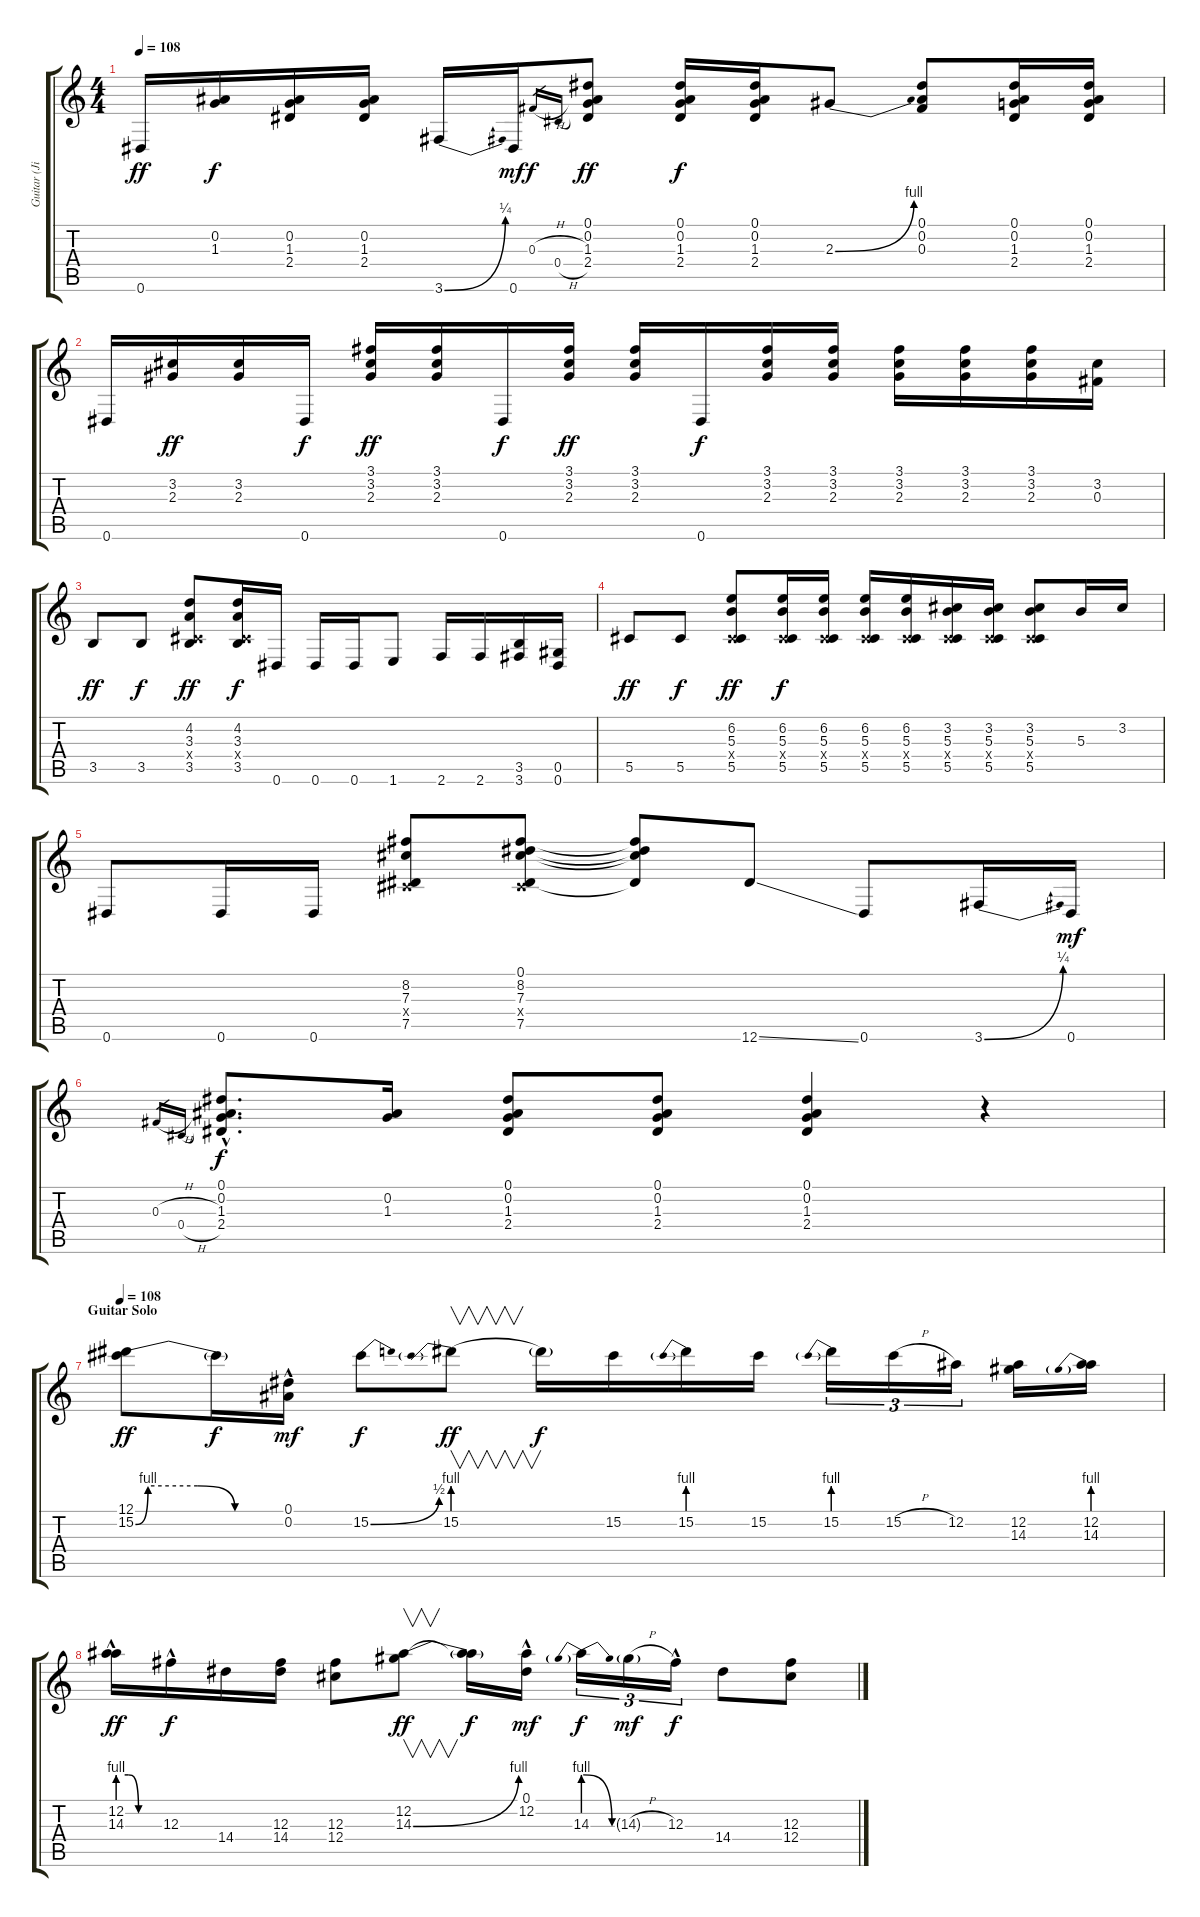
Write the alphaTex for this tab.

\track ("Guitar (Jimi Hendrix)" "Guitar (Ji") {instrument overdrivenguitar}
\staff {score tabs}
\tuning (Eb4 Bb3 Gb3 Db3 Ab2 Eb2) {hide}
\ts (4 4)
\tempo 108
\clef g2
\ks c
0.6.16{dy ff} (0.2 1.3).16{dy f} (0.2 1.3 2.4).16 (0.2 1.3 2.4).16 3.6{be (bend 0 0 60 1)}.16 0.6.16{dy mf} 0.3{h}.16{gr dy f} 0.4{h}.16{gr} (0.1 0.2 1.3 2.4).8{dy ff} (0.1 0.2 1.3 2.4).16{dy f} (0.1 0.2 1.3 2.4).16 2.3{be (bend 0 0 60 4)}.8 (0.1 0.2 0.3).8 (0.1 0.2 1.3 2.4).16 (0.1 0.2 1.3 2.4).16 |
0.6.16 (3.2 2.3).16{dy ff} (3.2 2.3).16 0.6.16{dy f} (3.1 3.2 2.3).16{dy ff} (3.1 3.2 2.3).16 0.6.16{dy f} (3.1 3.2 2.3).16{dy ff} (3.1 3.2 2.3).16 0.6.16{dy f} (3.1 3.2 2.3).16 (3.1 3.2 2.3).16 (3.1 3.2 2.3).16 (3.1 3.2 2.3).16 (3.1 3.2 2.3).16 (3.2 0.3).16 |
3.5.8{dy ff} 3.5.8{dy f} (4.2 3.3 0.4{x} 3.5).8{dy ff} (4.2 3.3 0.4{x} 3.5).16{dy f} 0.6.16 0.6.16 0.6.16 1.6.8 2.6.16 2.6.16 (3.5 3.6).16 (0.5 0.6).16 |
5.5.8{dy ff} 5.5.8{dy f} (6.2 5.3 0.4{x} 5.5).8{dy ff} (6.2 5.3 0.4{x} 5.5).16{dy f} (6.2 5.3 0.4{x} 5.5).16 (6.2 5.3 0.4{x} 5.5).16 (6.2 5.3 0.4{x} 5.5).16 (3.2 5.3 0.4{x} 5.5).16 (3.2 5.3 0.4{x} 5.5).16 (3.2 5.3 0.4{x} 5.5).8 5.3.16 3.2.16 |
0.6.8 0.6.16 0.6.16 (8.2 7.3 0.4{x} 7.5).8 (0.1 8.2 7.3 0.4{x} 7.5).8 (0.1{t} 8.2{t} 7.3{t} 7.5{t}).8 12.6{ss}.8 0.6.8 3.6{be (bend 0 0 60 1)}.16 0.6.16{dy mf} |
0.3{h}.16{gr} 0.4{h}.16{gr} (0.1{hac} 0.2{hac} 1.3{hac} 2.4{hac}).8{d dy f} (0.2 1.3).16 (0.1 0.2 1.3 2.4).8 (0.1 0.2 1.3 2.4).8 (0.1 0.2 1.3 2.4).4 r.4 |
\section ("" "Guitar Solo")
\tempo 108
(12.1 15.2{be (custom 0 0 5 4 25 4 40 0 60 0)}).8{dy ff volume 12} 15.2{t}.16{dy f} (0.1{hac} 0.2).16{dy mf} 15.2{be (bend 0 0 60 2)}.8{dy f} 15.2{be (prebend 0 4 60 4)}.8{v dy ff} 15.2{t}.16{dy f} 15.2.16 15.2{be (prebend 0 4 60 4)}.16 15.2.16 15.2{be (prebend 0 4 60 4)}.16{tu (3 2)} 15.2{h}.16{tu (3 2)} 12.2.16{tu (3 2)} (12.2 14.3).16 (12.2 14.3{be (prebend 0 4 60 4)}).16 |
(12.2{hac} 14.3{be (custom 0 4 15 4 30 0 60 0)}).16{dy ff} 12.3{hac}.16{dy f} 14.4.16 (12.3 14.4).16 (12.3 12.4).8 (12.2 14.3{be (bend 0 0 60 4)}).8{v dy ff} (12.2{t} 14.3{t}).16{dy f} (0.1{hac} 12.2{hac}).16{dy mf} 14.3{be (prebendrelease 0 4 60 0)}.16{tu (3 2) dy f} 14.3{h g}.16{tu (3 2) dy mf} 12.3{hac}.16{tu (3 2) dy f} 14.4.8 (12.3 12.4).8
